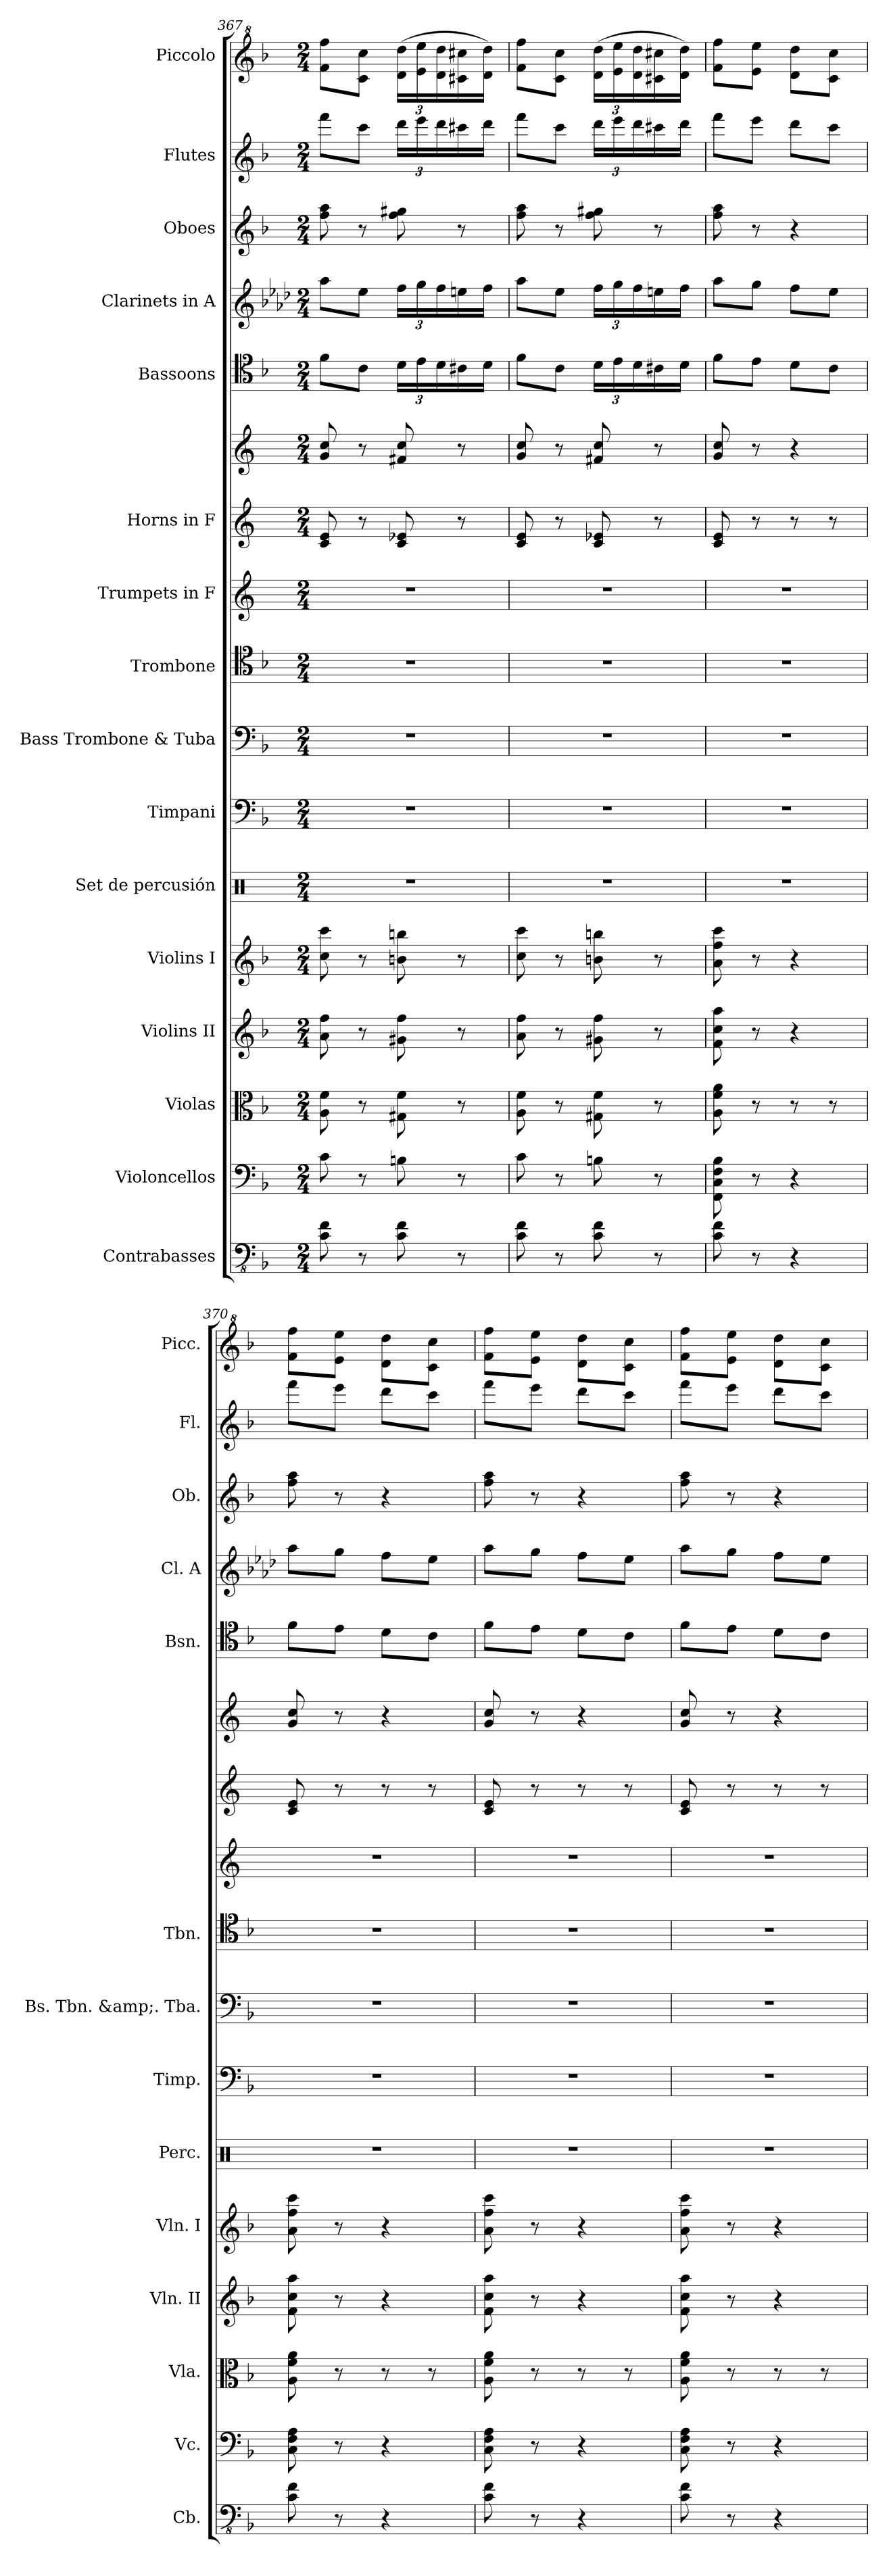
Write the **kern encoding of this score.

**kern	**kern	**kern	**kern	**kern	**kern	**kern	**kern	**kern	**kern	**kern	**kern	**kern	**kern	**kern	**kern	**kern
*part16	*part15	*part14	*part13	*part12	*part11	*part10	*part9	*part8	*part7	*part6	*part6	*part5	*part4	*part3	*part2	*part1
*staff17	*staff16	*staff15	*staff14	*staff13	*staff12	*staff11	*staff10	*staff9	*staff8	*staff7	*staff6	*staff5	*staff4	*staff3	*staff2	*staff1
*I"Contrabasses	*I"Violoncellos	*I"Violas	*I"Violins II	*I"Violins I	*I"Set de percusión	*I"Timpani	*I"Bass Trombone &amp; Tuba	*I"Trombone	*I"Trumpets in F	*I"Horns in F	*	*I"Bassoons	*I"Clarinets in A	*I"Oboes	*I"Flutes	*I"Piccolo
*I'Cb.	*I'Vc.	*I'Vla.	*I'Vln. II	*I'Vln. I	*I'Perc.	*I'Timp.	*I'Bs. Tbn. &amp;. Tba.	*I'Tbn.	*	*	*	*I'Bsn.	*I'Cl. A	*I'Ob.	*I'Fl.	*I'Picc.
!!LO:PB:g=z
*clefFv4	*clefF4	*clefC3	*clefG2	*clefG2	*clefX	*clefF4	*clefF4	*clefC4	*clefG2	*clefG2	*clefG2	*clefC4	*clefG2	*clefG2	*clefG2	*clefG^2
*ITrd7c12	*	*	*	*	*	*	*	*	*ITrd4c7	*ITrd4c7	*ITrd4c7	*	*ITrd2c3	*	*	*ITrd-7c-12
*k[b-]	*k[b-]	*k[b-]	*k[b-]	*k[b-]	*k[]	*k[b-]	*k[b-]	*k[b-]	*k[b-]	*k[b-]	*k[b-]	*k[b-]	*k[b-]	*k[b-]	*k[b-]	*k[b-]
*M2/4	*M2/4	*M2/4	*M2/4	*M2/4	*M2/4	*M2/4	*M2/4	*M2/4	*M2/4	*M2/4	*M2/4	*M2/4	*M2/4	*M2/4	*M2/4	*M2/4
=367	=367	=367	=367	=367	=367	=367	=367	=367	=367	=367	=367	=367	=367	=367	=367	=367
8CC\ 8FF\	8c\	8A\ 8f\	8a\ 8ff\	8cc\ 8ccc\	2r	2r	2r	2r	2r	8F/ 8A/	8c/ 8f/	8f\L	8ff\L	8ff\ 8aa\	8fff\L	8fff\ 8ffff\L
8r	8r	8r	8r	8r	.	.	.	.	.	8r	8r	8c\J	8cc\J	8r	8ccc\J	8ccc\ 8cccc\J
*	*	*	*	*	*	*	*	*	*	*	*	*Xbrackettup	*Xbrackettup	*	*Xbrackettup	*Xbrackettup
8CC\ 8FF\	8Bn\	8G#X\ 8f\	8g#X\ 8ff\	8bn\ 8bbn\	.	.	.	.	.	8F/ 8A-X/	8Bn/ 8f/	24d\LL	24dd\LL	8ff\ 8gg#X\	24ddd\LL	(24ddd\ 24dddd\LL
.	.	.	.	.	.	.	.	.	.	.	.	24e\	24ee\	.	24eee\	24eee\ 24eeee\
.	.	.	.	.	.	.	.	.	.	.	.	24d\	24dd\	.	24ddd\	24ddd\ 24dddd\
8r	8r	8r	8r	8r	.	.	.	.	.	8r	8r	16c#X\	16cc#X\	8r	16ccc#X\	16ccc#X\ 16cccc#X\
.	.	.	.	.	.	.	.	.	.	.	.	16d\JJ	16dd\JJ	.	16ddd\JJ	16ddd\ 16dddd\JJ)
=368	=368	=368	=368	=368	=368	=368	=368	=368	=368	=368	=368	=368	=368	=368	=368	=368
8CC\ 8FF\	8c\	8A\ 8f\	8a\ 8ff\	8cc\ 8ccc\	2r	2r	2r	2r	2r	8F/ 8A/	8c/ 8f/	8f\L	8ff\L	8ff\ 8aa\	8fff\L	8fff\ 8ffff\L
8r	8r	8r	8r	8r	.	.	.	.	.	8r	8r	8c\J	8cc\J	8r	8ccc\J	8ccc\ 8cccc\J
8CC\ 8FF\	8Bn\	8G#X\ 8f\	8g#X\ 8ff\	8bn\ 8bbn\	.	.	.	.	.	8F/ 8A-X/	8Bn/ 8f/	24d\LL	24dd\LL	8ff\ 8gg#X\	24ddd\LL	(24ddd\ 24dddd\LL
.	.	.	.	.	.	.	.	.	.	.	.	24e\	24ee\	.	24eee\	24eee\ 24eeee\
.	.	.	.	.	.	.	.	.	.	.	.	24d\	24dd\	.	24ddd\	24ddd\ 24dddd\
8r	8r	8r	8r	8r	.	.	.	.	.	8r	8r	16c#X\	16cc#X\	8r	16ccc#X\	16ccc#X\ 16cccc#X\
.	.	.	.	.	.	.	.	.	.	.	.	16d\JJ	16dd\JJ	.	16ddd\JJ	16ddd\ 16dddd\JJ)
=369	=369	=369	=369	=369	=369	=369	=369	=369	=369	=369	=369	=369	=369	=369	=369	=369
8CC\ 8FF\	8FF\ 8C\ 8F\ 8B-\	8A\ 8f\ 8a\	8f\ 8cc\ 8aa\	8a\ 8ff\ 8ccc\	2r	2r	2r	2r	2r	8F/ 8A/	8c/ 8f/	8f\L	8ff\L	8ff\ 8aa\	8fff\L	8fff\ 8ffff\L
8r	8r	8r	8r	8r	.	.	.	.	.	8r	8r	8e\J	8ee\J	8r	8eee\J	8eee\ 8eeee\J
4r	4r	8r	4r	4r	.	.	.	.	.	8r	4r	8d\L	8dd\L	4r	8ddd\L	8ddd\ 8dddd\L
.	.	8r	.	.	.	.	.	.	.	8r	.	8c\J	8cc\J	.	8ccc\J	8ccc\ 8cccc\J
=370	=370	=370	=370	=370	=370	=370	=370	=370	=370	=370	=370	=370	=370	=370	=370	=370
8CC\ 8FF\	8C\ 8F\ 8A\	8A\ 8f\ 8a\	8f\ 8cc\ 8aa\	8a\ 8ff\ 8ccc\	2r	2r	2r	2r	2r	8F/ 8A/	8c/ 8f/	8f\L	8ff\L	8ff\ 8aa\	8fff\L	8fff\ 8ffff\L
8r	8r	8r	8r	8r	.	.	.	.	.	8r	8r	8e\J	8ee\J	8r	8eee\J	8eee\ 8eeee\J
4r	4r	8r	4r	4r	.	.	.	.	.	8r	4r	8d\L	8dd\L	4r	8ddd\L	8ddd\ 8dddd\L
.	.	8r	.	.	.	.	.	.	.	8r	.	8c\J	8cc\J	.	8ccc\J	8ccc\ 8cccc\J
!!LO:PB:g=z
=371	=371	=371	=371	=371	=371	=371	=371	=371	=371	=371	=371	=371	=371	=371	=371	=371
8CC\ 8FF\	8C\ 8F\ 8A\	8A\ 8f\ 8a\	8f\ 8cc\ 8aa\	8a\ 8ff\ 8ccc\	2r	2r	2r	2r	2r	8F/ 8A/	8c/ 8f/	8f\L	8ff\L	8ff\ 8aa\	8fff\L	8fff\ 8ffff\L
8r	8r	8r	8r	8r	.	.	.	.	.	8r	8r	8e\J	8ee\J	8r	8eee\J	8eee\ 8eeee\J
4r	4r	8r	4r	4r	.	.	.	.	.	8r	4r	8d\L	8dd\L	4r	8ddd\L	8ddd\ 8dddd\L
.	.	8r	.	.	.	.	.	.	.	8r	.	8c\J	8cc\J	.	8ccc\J	8ccc\ 8cccc\J
=372	=372	=372	=372	=372	=372	=372	=372	=372	=372	=372	=372	=372	=372	=372	=372	=372
8CC\ 8FF\	8C\ 8F\ 8A\	8A\ 8f\ 8a\	8f\ 8cc\ 8aa\	8a\ 8ff\ 8ccc\	2r	2r	2r	2r	2r	8F/ 8A/	8c/ 8f/	8f\L	8ff\L	8ff\ 8aa\	8fff\L	8fff\ 8ffff\L
8r	8r	8r	8r	8r	.	.	.	.	.	8r	8r	8e\J	8ee\J	8r	8eee\J	8eee\ 8eeee\J
4r	4r	8r	4r	4r	.	.	.	.	.	8r	4r	8d\L	8dd\L	4r	8ddd\L	8ddd\ 8dddd\L
.	.	8r	.	.	.	.	.	.	.	8r	.	8c\J	8cc\J	.	8ccc\J	8ccc\ 8cccc\J
=	=	=	=	=	=	=	=	=	=	=	=	=	=	=	=	=
*-	*-	*-	*-	*-	*-	*-	*-	*-	*-	*-	*-	*-	*-	*-	*-	*-
